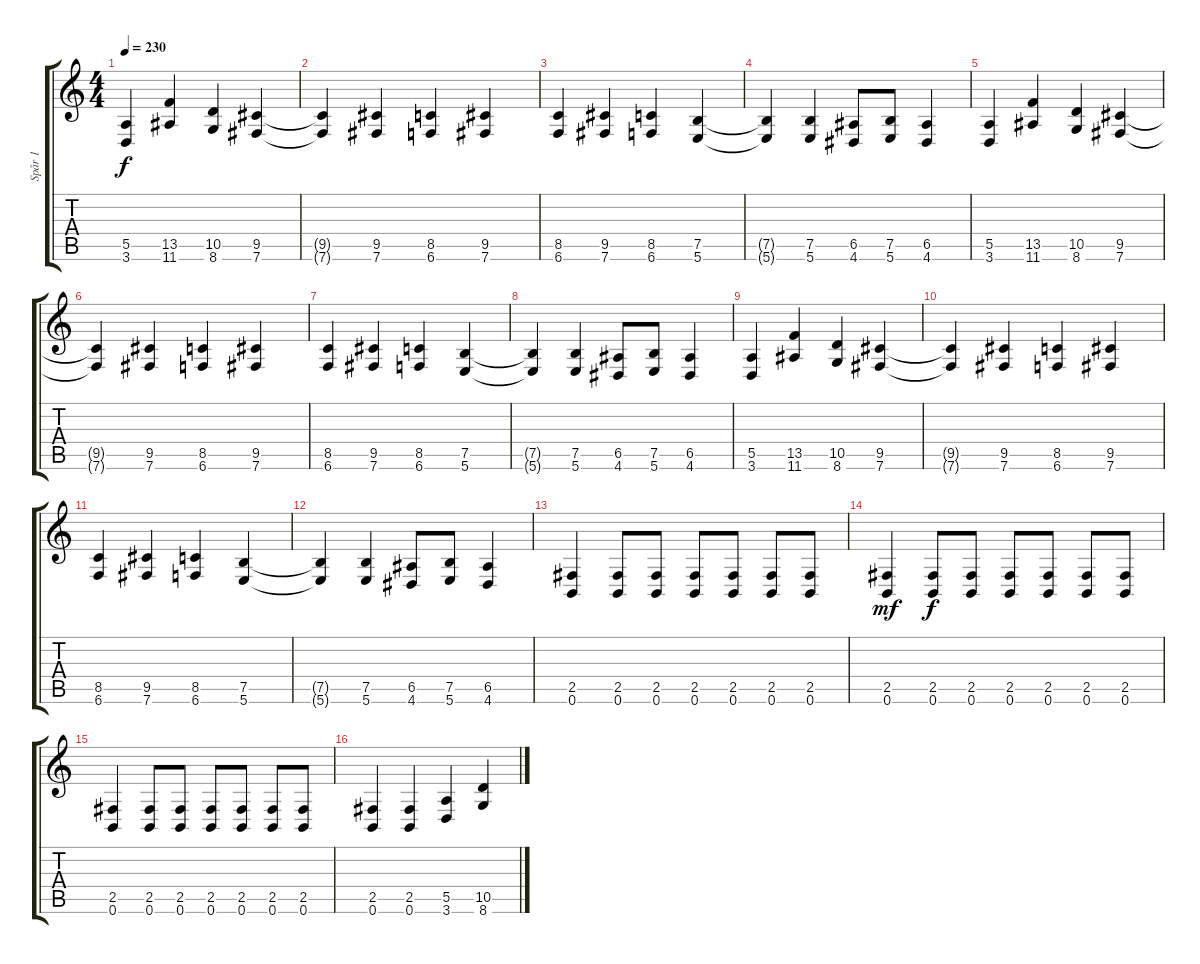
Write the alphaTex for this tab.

\track ("Spår 1" "Spår 1") {instrument distortionguitar}
\staff {score tabs}
\tuning (B3 Gb3 D3 A2 E2 B1) {hide}
\ts (4 4)
\tempo 230
\clef g2
\ks c
(5.5 3.6).4{dy f} (13.5 11.6).4 (10.5 8.6).4 (9.5 7.6).4 |
(9.5{t} 7.6{t}).4 (9.5 7.6).4 (8.5 6.6).4 (9.5 7.6).4 |
(8.5 6.6).4 (9.5 7.6).4 (8.5 6.6).4 (7.5 5.6).4 |
(7.5{t} 5.6{t}).4 (7.5 5.6).4 (6.5 4.6).8 (7.5 5.6).8 (6.5 4.6).4 |
(5.5 3.6).4 (13.5 11.6).4 (10.5 8.6).4 (9.5 7.6).4 |
(9.5{t} 7.6{t}).4 (9.5 7.6).4 (8.5 6.6).4 (9.5 7.6).4 |
(8.5 6.6).4 (9.5 7.6).4 (8.5 6.6).4 (7.5 5.6).4 |
(7.5{t} 5.6{t}).4 (7.5 5.6).4 (6.5 4.6).8 (7.5 5.6).8 (6.5 4.6).4 |
(5.5 3.6).4 (13.5 11.6).4 (10.5 8.6).4 (9.5 7.6).4 |
(9.5{t} 7.6{t}).4 (9.5 7.6).4 (8.5 6.6).4 (9.5 7.6).4 |
(8.5 6.6).4 (9.5 7.6).4 (8.5 6.6).4 (7.5 5.6).4 |
(7.5{t} 5.6{t}).4 (7.5 5.6).4 (6.5 4.6).8 (7.5 5.6).8 (6.5 4.6).4 |
(2.5 0.6).4 (2.5 0.6).8 (2.5 0.6).8 (2.5 0.6).8 (2.5 0.6).8 (2.5 0.6).8 (2.5 0.6).8 |
(2.5 0.6).4{dy mf} (2.5 0.6).8{dy f} (2.5 0.6).8 (2.5 0.6).8 (2.5 0.6).8 (2.5 0.6).8 (2.5 0.6).8 |
(2.5 0.6).4 (2.5 0.6).8 (2.5 0.6).8 (2.5 0.6).8 (2.5 0.6).8 (2.5 0.6).8 (2.5 0.6).8 |
(2.5 0.6).4 (2.5 0.6).4 (5.5 3.6).4 (10.5 8.6).4
